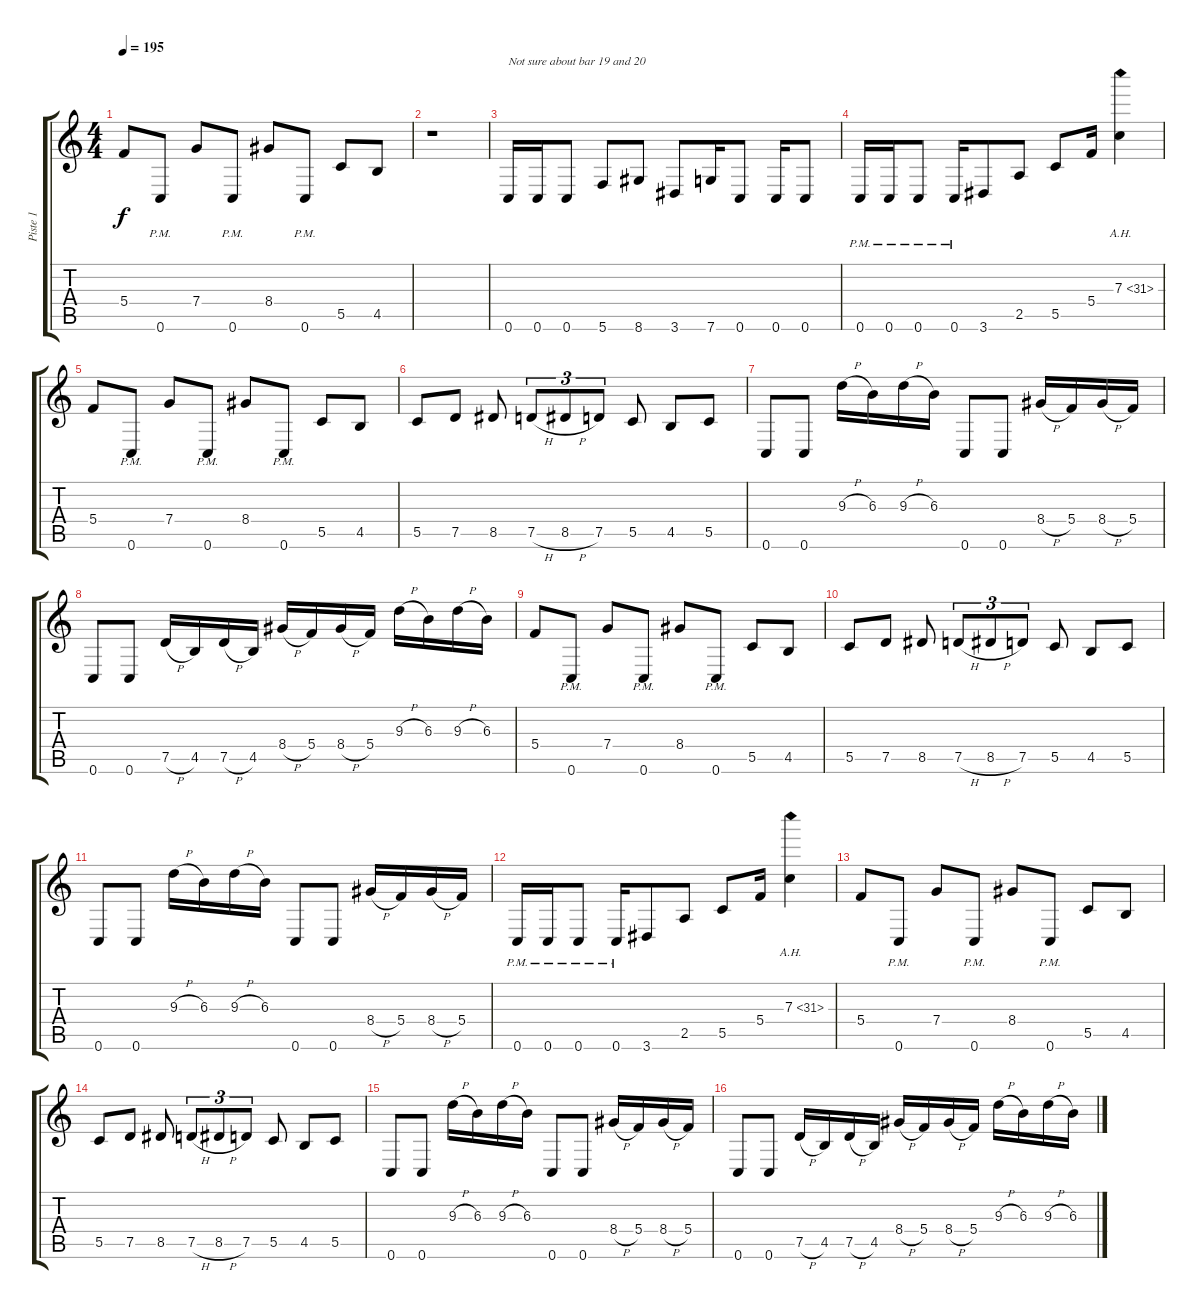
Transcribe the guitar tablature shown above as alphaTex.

\track ("Piste 1" "Piste 1") {instrument distortionguitar}
\staff {score tabs}
\tuning (D4 A3 F3 C3 G2 C2) {hide}
\ts (4 4)
\tempo 195
\clef g2
\ks c
5.4.8{dy f} 0.6{pm}.8 7.4.8 0.6{pm}.8 8.4.8 0.6{pm}.8 5.5.8 4.5.8 |
r.1 |
0.6.16{txt "Not sure about bar 19 and 20"} 0.6.16 0.6.8 5.6.8 8.6.8 3.6.8 7.6.16 0.6.8 0.6.16 0.6.8 |
0.6{pm}.16 0.6{pm}.16 0.6{pm}.8 0.6{pm}.16 3.6.8 2.5.8 5.5.8 5.4.16 7.3{ah 24}.4 |
5.4.8 0.6{pm}.8 7.4.8 0.6{pm}.8 8.4.8 0.6{pm}.8 5.5.8 4.5.8 |
5.5.8 7.5.8 8.5.8 7.5{h}.8{tu (3 2)} 8.5{h}.8{tu (3 2)} 7.5.8{tu (3 2)} 5.5.8 4.5.8 5.5.8 |
0.6.8 0.6.8 9.3{h}.16 6.3.16 9.3{h}.16 6.3.16 0.6.8 0.6.8 8.4{h}.16 5.4.16 8.4{h}.16 5.4.16 |
0.6.8 0.6.8 7.5{h}.16 4.5.16 7.5{h}.16 4.5.16 8.4{h}.16 5.4.16 8.4{h}.16 5.4.16 9.3{h}.16 6.3.16 9.3{h}.16 6.3.16 |
5.4.8 0.6{pm}.8 7.4.8 0.6{pm}.8 8.4.8 0.6{pm}.8 5.5.8 4.5.8 |
5.5.8 7.5.8 8.5.8 7.5{h}.8{tu (3 2)} 8.5{h}.8{tu (3 2)} 7.5.8{tu (3 2)} 5.5.8 4.5.8 5.5.8 |
0.6.8 0.6.8 9.3{h}.16 6.3.16 9.3{h}.16 6.3.16 0.6.8 0.6.8 8.4{h}.16 5.4.16 8.4{h}.16 5.4.16 |
0.6{pm}.16 0.6{pm}.16 0.6{pm}.8 0.6{pm}.16 3.6.8 2.5.8 5.5.8 5.4.16 7.3{ah 24}.4 |
5.4.8 0.6{pm}.8 7.4.8 0.6{pm}.8 8.4.8 0.6{pm}.8 5.5.8 4.5.8 |
5.5.8 7.5.8 8.5.8 7.5{h}.8{tu (3 2)} 8.5{h}.8{tu (3 2)} 7.5.8{tu (3 2)} 5.5.8 4.5.8 5.5.8 |
0.6.8 0.6.8 9.3{h}.16 6.3.16 9.3{h}.16 6.3.16 0.6.8 0.6.8 8.4{h}.16 5.4.16 8.4{h}.16 5.4.16 |
0.6.8 0.6.8 7.5{h}.16 4.5.16 7.5{h}.16 4.5.16 8.4{h}.16 5.4.16 8.4{h}.16 5.4.16 9.3{h}.16 6.3.16 9.3{h}.16 6.3.16
